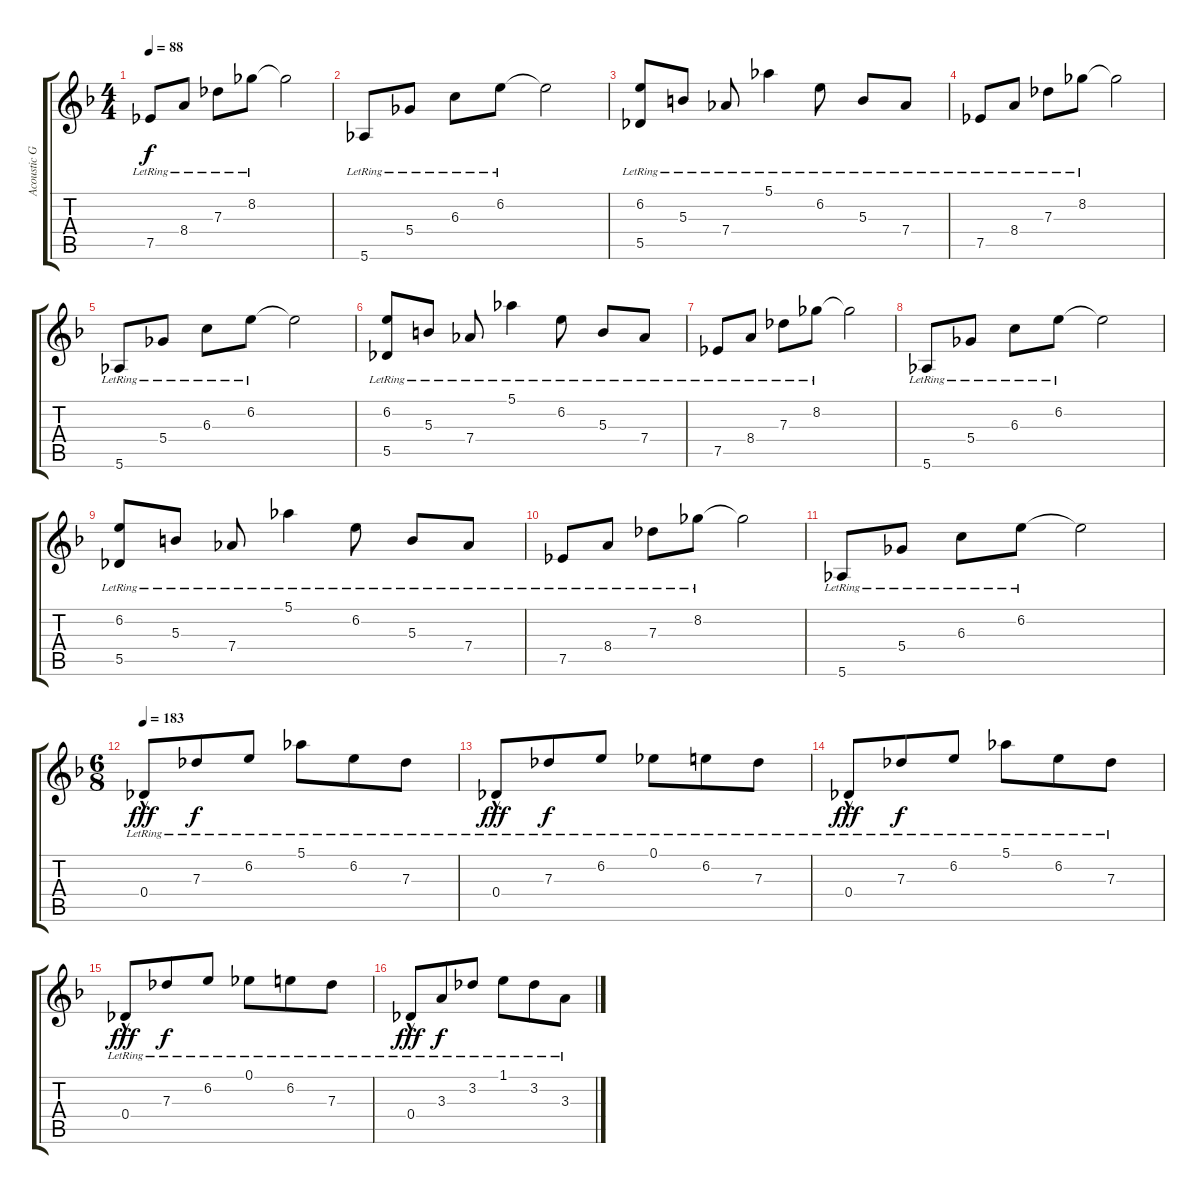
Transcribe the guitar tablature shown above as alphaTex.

\track ("Acoustic Guitar 1" "Acoustic G") {instrument acousticguitarsteel}
\staff {score tabs}
\tuning (Eb4 Bb3 Gb3 Db3 Ab2 Eb2) {hide}
\ts (4 4)
\tempo 88
\clef g2
\ks f
7.5{lr}.8{dy f} 8.4{lr}.8 7.3{lr}.8 8.2{lr}.8 8.2{t}.2 |
5.6{lr}.8 5.4{lr}.8 6.3{lr}.8 6.2{lr}.8 6.2{t}.2 |
(6.2{lr} 5.5{lr}).8 5.3{lr}.8 7.4{lr}.8 5.1{lr}.4 6.2{lr}.8 5.3{lr}.8 7.4{lr}.8 |
7.5{lr}.8 8.4{lr}.8 7.3{lr}.8 8.2{lr}.8 8.2{t}.2 |
5.6{lr}.8 5.4{lr}.8 6.3{lr}.8 6.2{lr}.8 6.2{t}.2 |
(6.2{lr} 5.5{lr}).8 5.3{lr}.8 7.4{lr}.8 5.1{lr}.4 6.2{lr}.8 5.3{lr}.8 7.4{lr}.8 |
7.5{lr}.8 8.4{lr}.8 7.3{lr}.8 8.2{lr}.8 8.2{t}.2 |
5.6{lr}.8 5.4{lr}.8 6.3{lr}.8 6.2{lr}.8 6.2{t}.2 |
(6.2{lr} 5.5{lr}).8 5.3{lr}.8 7.4{lr}.8 5.1{lr}.4 6.2{lr}.8 5.3{lr}.8 7.4{lr}.8 |
7.5{lr}.8 8.4{lr}.8 7.3{lr}.8 8.2{lr}.8 8.2{t}.2 |
5.6{lr}.8 5.4{lr}.8 6.3{lr}.8 6.2{lr}.8 6.2{t}.2 |
\ts (6 8)
\tempo 183
0.4{hac lr}.8{dy fff} 7.3{lr}.8{dy f} 6.2{lr}.8 5.1{lr}.8 6.2{lr}.8 7.3{lr}.8 |
0.4{hac lr}.8{dy fff} 7.3{lr}.8{dy f} 6.2{lr}.8 0.1{lr}.8 6.2{lr}.8 7.3{lr}.8 |
0.4{hac lr}.8{dy fff} 7.3{lr}.8{dy f} 6.2{lr}.8 5.1{lr}.8 6.2{lr}.8 7.3{lr}.8 |
0.4{hac lr}.8{dy fff} 7.3{lr}.8{dy f} 6.2{lr}.8 0.1{lr}.8 6.2{lr}.8 7.3{lr}.8 |
0.4{hac lr}.8{dy fff} 3.3{lr}.8{dy f} 3.2{lr}.8 1.1{lr}.8 3.2{lr}.8 3.3{lr}.8
